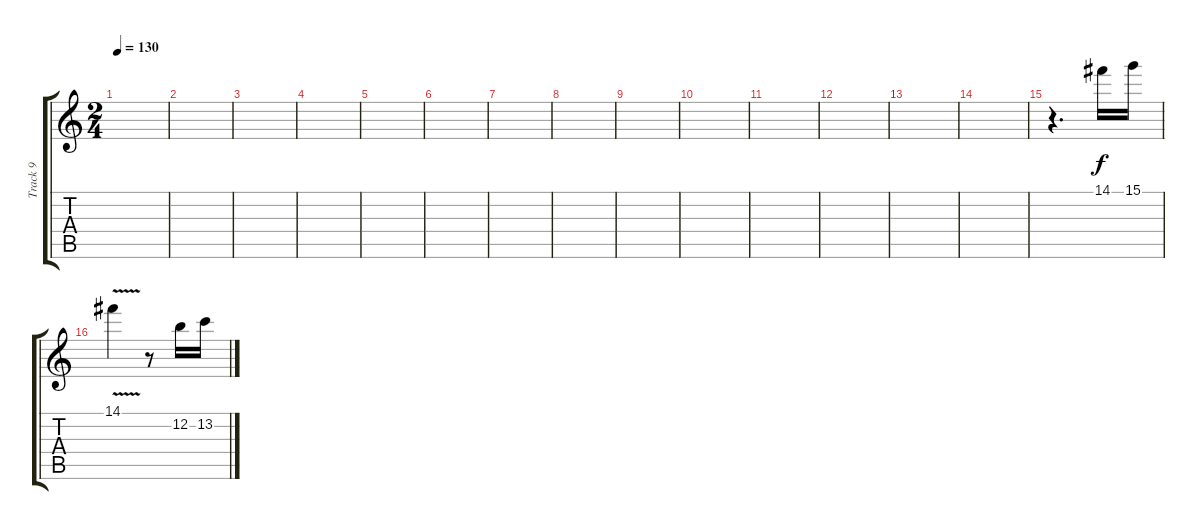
\track ("Track 9" "Track 9") {instrument distortionguitar}
\staff {score tabs}
\tuning (E4 B3 G3 D3 A2 E2) {hide}
\ts (2 4)
\tempo 130
\clef g2
\ks c
|
|
|
|
|
|
|
|
|
|
|
|
|
|
r.4{d} 14.1.16 15.1.16 |
14.1{v}.4 r.8 12.2.16{dy f} 13.2.16
